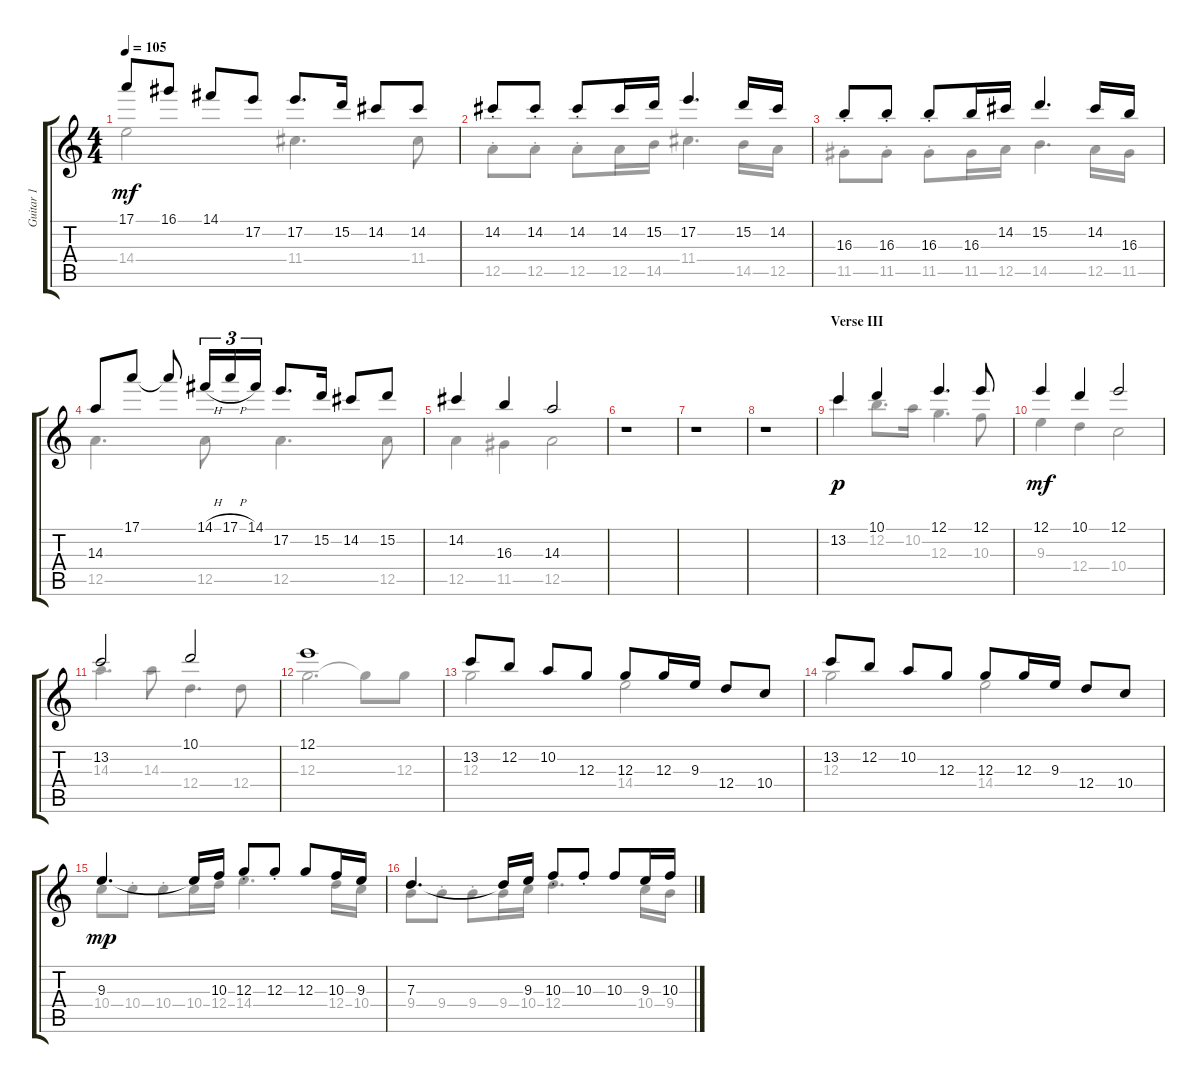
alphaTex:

\track ("Guitar 1" "Guitar 1") {instrument overdrivenguitar}
\staff {score tabs}
\tuning (E4 B3 G3 D3 A2 E2) {hide}
\voice
\ts (4 4)
\tempo 105
\clef g2
\ks c
17.1.8{dy mf} 16.1.8 14.1.8 17.2.8 17.2.8{d} 15.2.16 14.2.8 14.2.8 |
14.2{st}.8 14.2{st}.8 14.2{st}.8 14.2.16 15.2.16 17.2.4{d} 15.2.16 14.2.16 |
16.3{st}.8 16.3{st}.8 16.3{st}.8 16.3.16 14.2.16 15.2.4{d} 14.2.16 16.3.16 |
14.3.8 17.1.8 17.1{t}.8 14.1{h}.16{tu (3 2)} 17.1{h}.16{tu (3 2)} 14.1.16{tu (3 2)} 17.2.8{d} 15.2.16 14.2.8 15.2.8 |
14.2.4 16.3.4 14.3.2 |
r.1 |
r.1 |
r.1 |
\section ("" "Verse III")
13.2.4{dy p} 10.1.4 12.1.4{d} 12.1.8 |
12.1.4{dy mf} 10.1.4 12.1.2 |
13.2.2 10.1.2 |
12.1.1 |
13.2.8 12.2.8 10.2.8 12.3.8 12.3.8 12.3.16 9.3.16 12.4.8 10.4.8 |
13.2.8 12.2.8 10.2.8 12.3.8 12.3.8 12.3.16 9.3.16 12.4.8 10.4.8 |
9.3.4{d dy mp} 9.3{t}.16 10.3.16 12.3{st}.8 12.3{st}.8 12.3.8 10.3.16 9.3.16 |
7.3.4{d} 7.3{t}.16 9.3.16 10.3{st}.8 10.3{st}.8 10.3.8 9.3.16 10.3.16
\voice
\clef g2
\ottava regular
\simile none
\ks c
14.4.2{dy mf} 11.4.4{d} 11.4.8 |
12.5{st}.8 12.5{st}.8 12.5{st}.8 12.5.16 14.5.16 11.4.4{d} 14.5.16 12.5.16 |
11.5{st}.8 11.5{st}.8 11.5{st}.8 11.5.16 12.5.16 14.5.4{d} 12.5.16 11.5.16 |
12.5.4{d} 12.5.8 12.5.4{d} 12.5.8 |
12.5.4 11.5.4 12.5.2 |
r.1 |
r.1 |
r.1 |
13.2.4{dy p} 12.2.8{d} 10.2.16 12.3.4{d} 10.3.8 |
9.3.4{dy mf} 12.4.4 10.4.2 |
14.3.4{d} 14.3.8 12.4.4{d} 12.4.8 |
12.3.2{d} 12.3{t}.8 12.3.8 |
12.3.2 14.4.2 |
12.3.2 14.4.2 |
10.4{st}.8{dy mp} 10.4{st}.8 10.4{st}.8 10.4.16 12.4.16 14.4.4{d} 12.4.16 10.4.16 |
9.4{st}.8 9.4{st}.8 9.4{st}.8 9.4.16 10.4.16 12.4.4{d} 10.4.16 9.4.16
